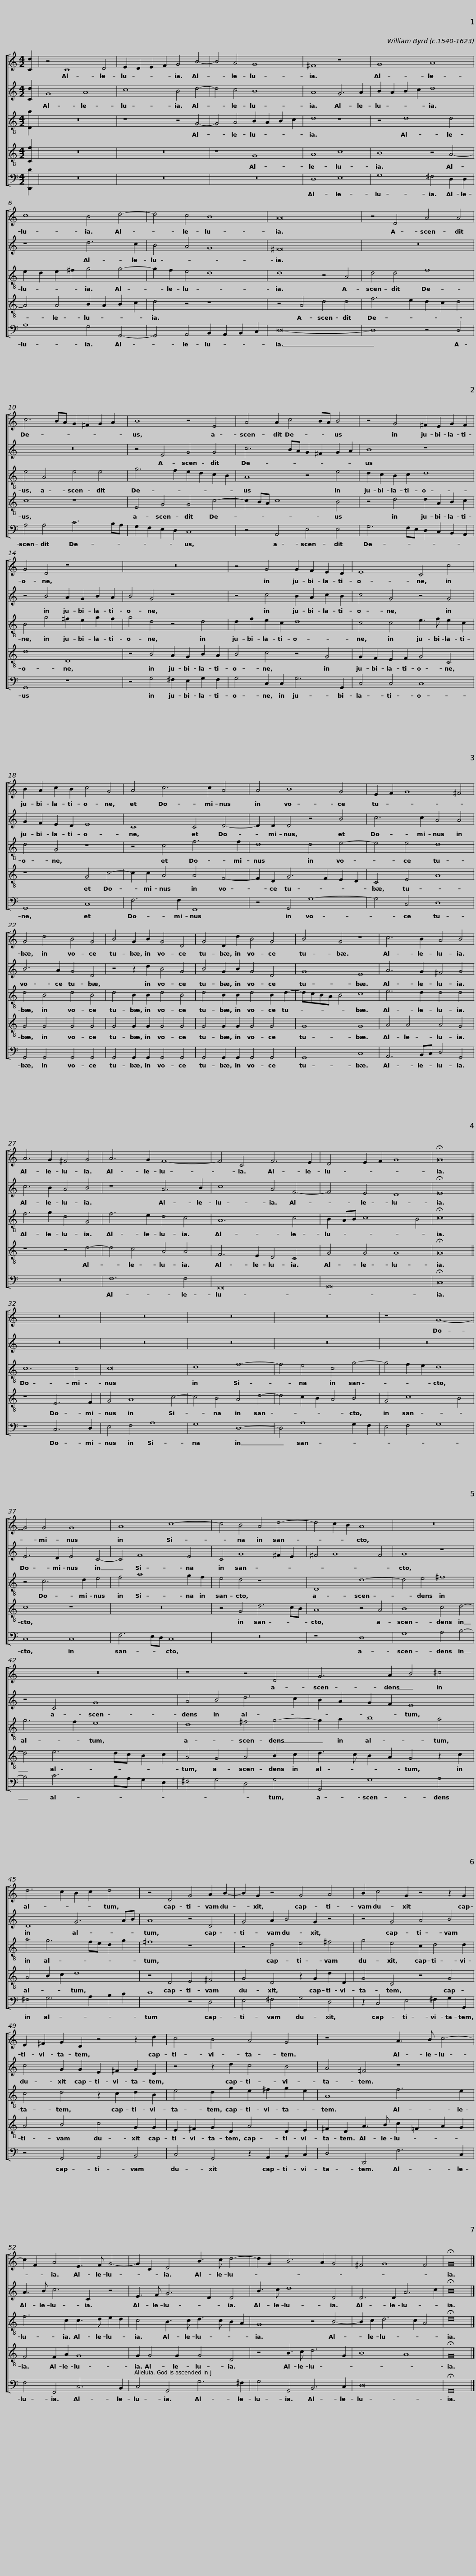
X:1
%%score [ 1 2 3 4 5 ]
L:1/8
M:4/2
I:linebreak $
K:C
V:1 treble
V:2 treble
V:3 treble-8 transpose=-12
V:4 treble-8 transpose=-12
V:5 bass
V:1
 [Cd]2 | z4 C8 D4 | E2 D2 E2 F2 G4 B4- | B4 A4 G8 | ^F8 z8 |$ %5
 G8 A8 | c8 B4 d4- | d4 c4 B8 | A16 | z4 D4 A4 A4 |$ %10
 c6 BA G2 ^F2 G2 A2 | B8 z4 E4 | A4 A2 c4 BA B4 | z4 G4 ^F2 E2 G2 F2 |$ G4 D4 z8 | %15
 z16 | z4 G4 G2 F2 E2 D2 | E8 C4 c4 |$ B2 A2 c2 B2 c4 G4 | A4 c6 c2 A4 | %20
 A4 B8 G4 | E2 F2 G8 ^F4 | G4 d4 B4 G4 |$ B4 G2 B2 G4 D4 | G4 D2 d2 B4 G4 | %25
 B4 G4 z8 | c6 B2 A4 B4 |$ A6 G2 ^F4 G4 | A6 G2 F8- | F4 C4 F6 E2 | %30
 D4 E2 F2 G8 | !fermata!G16 ||$ z16 | z16 | z16 | %35
 z16 | z8 G8- |$ G4 G4 G8 | A8 c8- | c4 B4 A4 d4- | %40
 d4 c2 B2 A8 | z16 |$ z16 | z8 z4 D4 | G6 A2 B4 ^c4 | %45
 d6 c2 B2 c2 d4 |$ z4 D4 G4 A2 B2- | B2 G2 z4 G4 A4 | B2 c4 G2 z4 z2 G2 | E2 ^F2 G2 D2 z4 z2 d2 |$ %50
 c4 B4 A4 G4 | z8 A3 B c4- | c2 F2 A4 E3 F G4- |$ G2 C2 D4 B3 c d4- | d2 G2 B6 A2 G4 | %55
 ^F4 G8 F4 | !fermata!G16 |] %57
V:2
 [Cd]2 | G8 A8 | c8 B4 d4- | d4 c4 B8 | A8 G6 A2 |$ %5
 B2 A2 B2 c2 d8 | z8 d6 c2 | B4 A4 G8 | ^F16 | z16 |$ %10
 z16 | z4 E4 G4 G4 | c6 BA G2 ^F2 G2 A2 | B8 z8 |$ z4 B4 A2 G2 B2 A2 | %15
 B4 G4 z8 | z4 c4 B2 A2 c2 B2 | c4 G4 z4 G4 |$ G2 F2 E2 D2 E8 | C8 C4 D4- | %20
 D2 D2 D4 z4 B4 | c6 c2 A4 A4 | B6 A2 G4 D4 |$ z4 z2 d2 B4 G4 | B4 G2 B2 G4 D4 | %25
 G8 E8 | A6 G2 ^F4 G4 |$ c6 B2 A4 B4 | z8 A6 B2 | c8 A4 F4- | %30
 F4 E4 D8 | !fermata!E16 ||$ z16 | z16 | z16 | %35
 z16 | z16 |$ E6 D2 E4 C4- | C4 F8 E4 | C4 G8 ^F2 E2 | %40
 ^F4 G8 F4 | G8 z8 |$ z4 C4 G8 | A4 B4 d6 c2 | B2 A2 G2 F2 E8 | %45
 D8 G6 AB |$ A8 z4 D4 | G4 A2 B4 G2 z4 | z4 G4 A4 B4 | c4 G2 G2 E2 ^F2 G2 D2 |$ %50
 z4 z2 d2 c4 B4 | A4 ^F4 z8 | A3 B c6 C2 z4 |$ E3 F G6 D2 D4 | B3 c d8 D4 | %55
 D6 D2 A6 c2 | !fermata!B16 |] %57
V:3
 [Db]2 | z16 | z8 z4 G4- | G4 A4 B2 A2 B2 c2 | d8 z8 |$ %5
 z4 d8 d4 | e2 d2 e2 ^f2 g4 g4- | g2 f2 e4 d8 | d8 z4 A4 | d4 d4 f8 |$ %10
 e4 A4 e4 e4 | g6 f2 e2 d2 c2 B2 | A8 z4 e4 | d2 c2 B2 c2 d8 |$ B4 g4 ^f2 e2 g2 f2 | %15
 g4 d4 z4 d4 | d2 f2 e2 c2 d8 | c4 c4 e3 f e2 c2 |$ d4 G4 z8 | z4 c4 f6 f2 | %20
 d8 d4 e4- | e4 e4 d8 | d4 B4 d4 B4 |$ d4 B2 B2 d4 B4 | d4 B2 B2 d4 B2 d2- | %25
 dcBA B4 c8 | e6 d2 d4 d4 |$ f6 g2 d4 G4 | f6 e2 d4 c4 | A12 c4 | %30
 B2 AB c8 B4 | !fermata!c16 ||$ c12 c4 | c16 | d8 f8- | %35
 f4 e4 c4 g4- | g4 f2 e2 d8 |$ z4 c6 d2 e4 | f4 a8 g2 f2 | e4 d4 z8 | %40
 D8 d8- | d4 e4 ^f8 |$ g6 f2 e8 | d8 ^f4 g4- | g2 a2 b8 a4 | %45
 a4 g6 fe d2 g2 |$ ^f8 z8 | z4 d4 e4 ^f4 | g4 e4 c2 d4 d2 | c4 d4 z2 c2 d2 B2 |$ %50
 e4 d2 g2 e2 ^f2 g2 e2 | A8 f6 e2 | f6 c2 c3 d e2 d2 |$ c4 B3 c d3 c B2 A2 | G8 z4 B4- | %55
 B2 c2 d6 c2 A4 | !fermata!d16 |] %57
V:4
 [Cf]2 | z16 | z16 | z8 G8 | A8 c8 |$ %5
 B8 z4 A4- | A4 A4 B2 A2 B2 c2 | d4 z4 z8 | z4 A4 d4 d4 | f6 e2 d2 c2 d4 |$ %10
 c8 z8 | E4 G4 G4 c4- | c2 BA c8 B4 | z4 d4 d2 A2 B2 c2 |$ d8 D8 | %15
 z4 B4 A2 G2 B2 A2 | B4 c4 z4 G4 | G2 F2 E2 F2 G4 C4 |$ z8 G4 c4- | c2 c2 A4 A4 F4- | %20
 F2 D2 G6 F2 E2 D2 | C4 E4 A8 | G4 G4 G4 G4 |$ G4 G2 G2 G4 G4 | G4 G2 G2 G4 G4 | %25
 G8 G8 | A4 A4 A4 G4 |$ z8 z4 d4- | d4 c4 A4 A4 | F6 E2 D4 C4 | %30
 G4 G4 G8 | !fermata!G16 ||$ z8 E6 F2 | G4 A8 c4- | c4 B4 A4 d4- | %35
 d4 c2 B2 A4 B4 | G4 c8 B4 |$ c8 z8 | z16 | z4 G4 d6 cB | %40
 A8 z4 A4 | B8 c4 d4- |$ d4 e6 dc B2 c2 | A4 G4 A4 B2 c2 | d3 c B2 A2 G4 z2 c2 | %45
 A4 B2 c2 d8 |$ z4 D4 E4 ^F4 | G4 D4 z2 G2 d2 D2 | G4 C4 z4 G4 | A4 B4 c4 G2 G2 |$ %50
 E2 ^F2 G2 D2 A4 D2 E2 | ^F2 D2 A3 B c2 !courtesy!=F2 A2 G2 | F4 F2 A2 G8 |$ G2 G4 G2 G4 D4 | z4 B3 c d6 G2 | %55
 B8 A8 | !fermata!G16 |] %57
V:5
 [D,,D]2 | z16 | z16 | z16 | D,8 E,8 |$ %5
 G,8 ^F,4 D,2 D,2 | A,8 G,4 G,,4- | G,,4 A,,4 B,,2 A,,2 B,,2 C,2 | D,16- | D,8 z4 D,4 |$ %10
 A,4 A,4 C6 B,A, | G,2 F,2 E,2 D,2 C,8 | z4 A,,4 E,4 E,4 | G,6 F,E, D,2 C,2 B,,2 A,,2 |$ G,,8 z8 | %15
 z4 G,4 ^F,2 E,2 G,2 F,2 | G,4 C,2 C,2 G,6 G,,2 | C,4 C,4 C,8 |$ G,,8 C,8 | F,6 F,2 F,,8 | %20
 z4 G,,4 G,8- | G,4 C,4 D,8 | G,,4 G,,4 G,,4 G,,4 |$ G,,4 G,,2 G,,2 G,,4 G,,4 | G,,4 G,,2 G,,2 G,,4 G,,4 | %25
 G,,8 C,8 | A,,6 B,,C, D,4 G,,4 |$ z16 | F,12 F,4 | F,,16 | %30
 G,,16 | !fermata!C,16 ||$ z8 C,6 D,2 | E,4 F,4 A,8 | G,8 D,8- | %35
 D,4 A,8 G,2 F,2 | E,4 F,4 G,8 |$ C,8 C,8 | F,6 E,D, C,8 | z16 | %40
 z8 D,8 | G,8 A,4 B,4- |$ B,4 C6 B,A, G,2 E,2 | ^F,4 G,4 D,4 G,4 | G,,4 G,8 A,4 | %45
 ^F,4 G,6 A,2 B,2 C2 |$ D8 z4 D,4 | E,4 ^F,4 G,4 D,4 | z2 C,4 E,4 ^F,2 G,2 G,,2 | z4 G,,4 A,,4 B,,4 |$ %50
 C,4 G,,4 z2 A,,2 B,,2 C,2 | D,4 D,,4 F,6 C,2 | F,4 F,,4 C,6 B,,2 |$ C,4 G,,4 G,6 ^F,2 | G,4 G,,4 B,,6 C,2 | %55
 D,16 | !fermata!G,,16 |] %57
